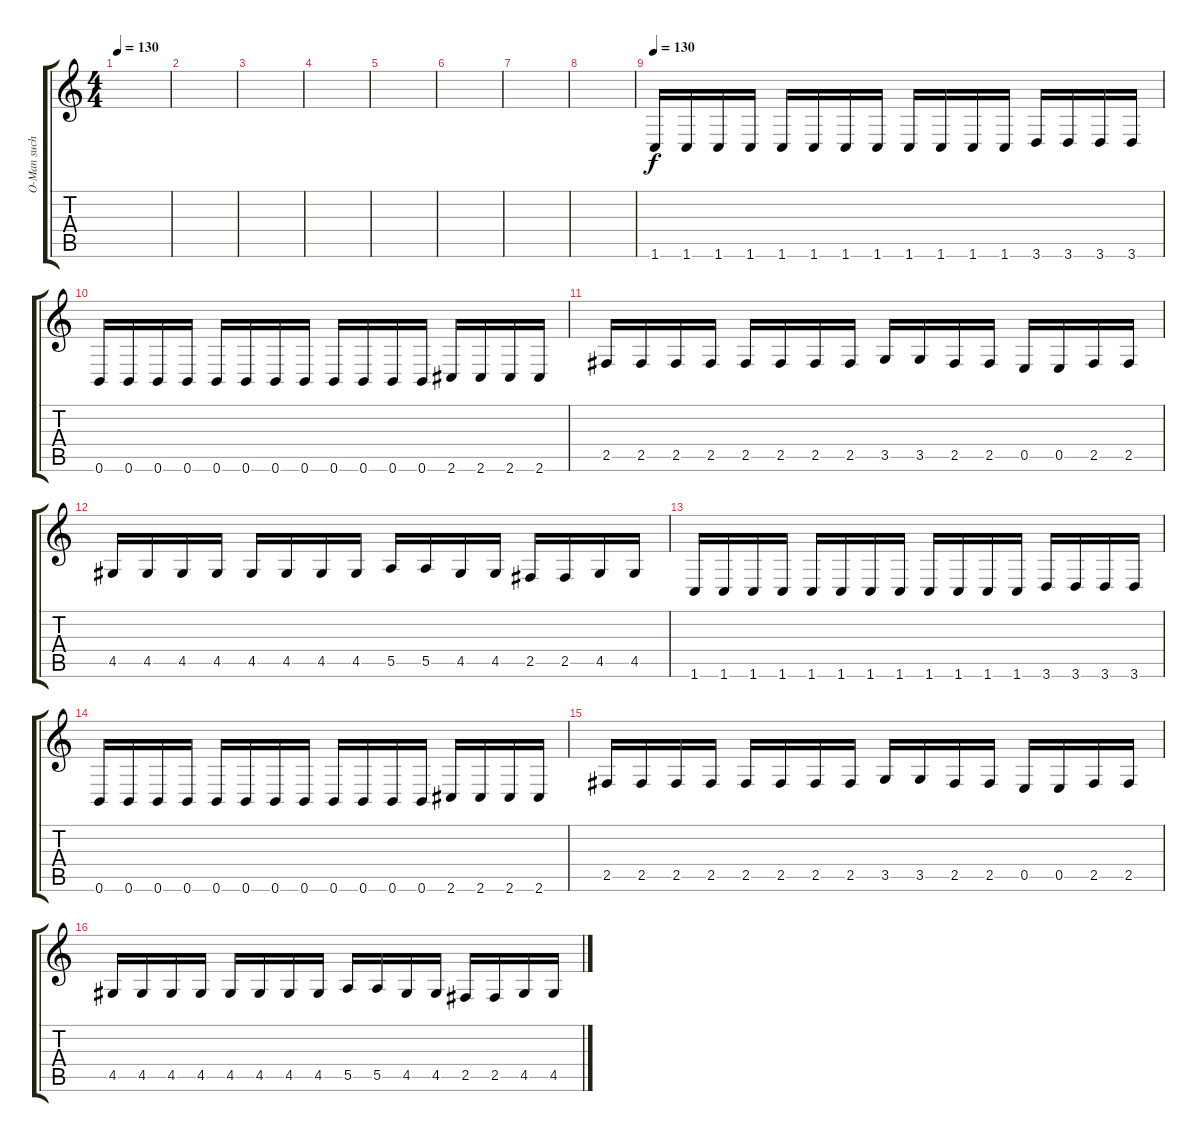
\track ("O-Man suchtn 2. Gitarristen" "O-Man such") {instrument distortionguitar}
\staff {score tabs}
\tuning (B3 Gb3 D3 A2 E2 B1) {hide}
\ts (4 4)
\tempo 130
\clef g2
\ks c
|
|
|
|
|
|
|
|
\tempo 130
1.6.16 1.6.16 1.6.16 1.6.16 1.6.16 1.6.16 1.6.16 1.6.16 1.6.16 1.6.16 1.6.16 1.6.16 3.6.16 3.6.16 3.6.16 3.6.16 |
0.6.16 0.6.16 0.6.16 0.6.16 0.6.16 0.6.16 0.6.16 0.6.16 0.6.16 0.6.16 0.6.16 0.6.16 2.6.16 2.6.16 2.6.16 2.6.16 |
2.5.16 2.5.16 2.5.16 2.5.16 2.5.16 2.5.16 2.5.16 2.5.16 3.5.16 3.5.16 2.5.16 2.5.16 0.5.16 0.5.16 2.5.16 2.5.16 |
4.5.16 4.5.16 4.5.16 4.5.16 4.5.16 4.5.16 4.5.16 4.5.16 5.5.16 5.5.16 4.5.16 4.5.16 2.5.16 2.5.16 4.5.16 4.5.16 |
1.6.16 1.6.16 1.6.16 1.6.16 1.6.16 1.6.16 1.6.16 1.6.16 1.6.16 1.6.16 1.6.16 1.6.16 3.6.16 3.6.16 3.6.16 3.6.16 |
0.6.16 0.6.16 0.6.16 0.6.16 0.6.16 0.6.16 0.6.16 0.6.16 0.6.16 0.6.16 0.6.16 0.6.16 2.6.16 2.6.16 2.6.16 2.6.16 |
2.5.16 2.5.16 2.5.16 2.5.16 2.5.16 2.5.16 2.5.16 2.5.16 3.5.16 3.5.16 2.5.16 2.5.16 0.5.16 0.5.16 2.5.16 2.5.16 |
4.5.16 4.5.16 4.5.16 4.5.16 4.5.16 4.5.16 4.5.16 4.5.16 5.5.16 5.5.16 4.5.16 4.5.16 2.5.16 2.5.16 4.5.16 4.5.16
